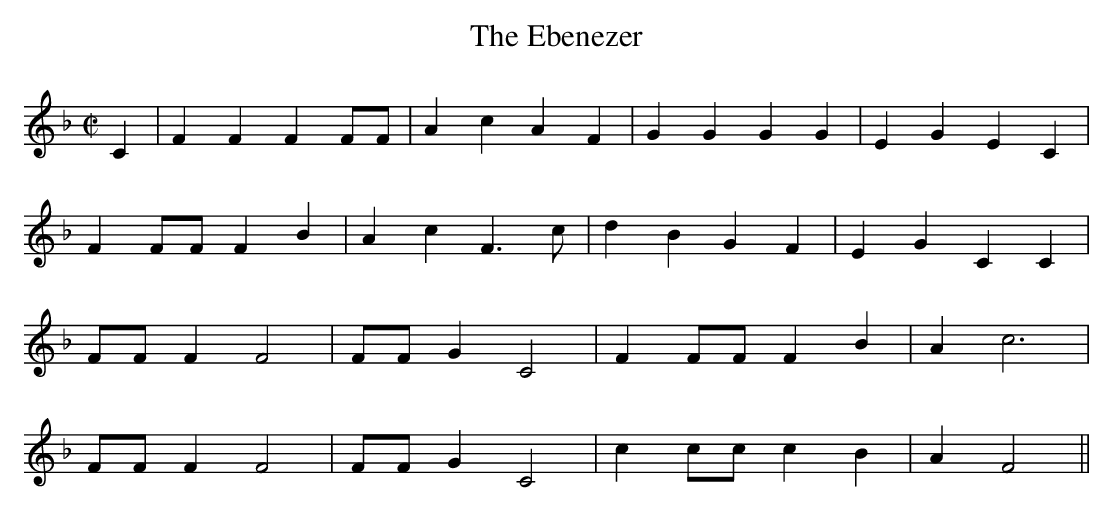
X:1
T:The Ebenezer
M:C|
L:1/8
K:F
C2|\
F2F2 F2FF|A2c2 A2F2|G2G2 G2G2|E2G2 E2C2|
F2FF F2B2|A2c2 F3c |d2B2 G2F2|E2G2 C2C2|
FFF2 F4  |FFG2 C4  |F2FF F2B2|A2c6|
FFF2 F4  |FFG2 C4  |c2cc c2B2|A2F4||
